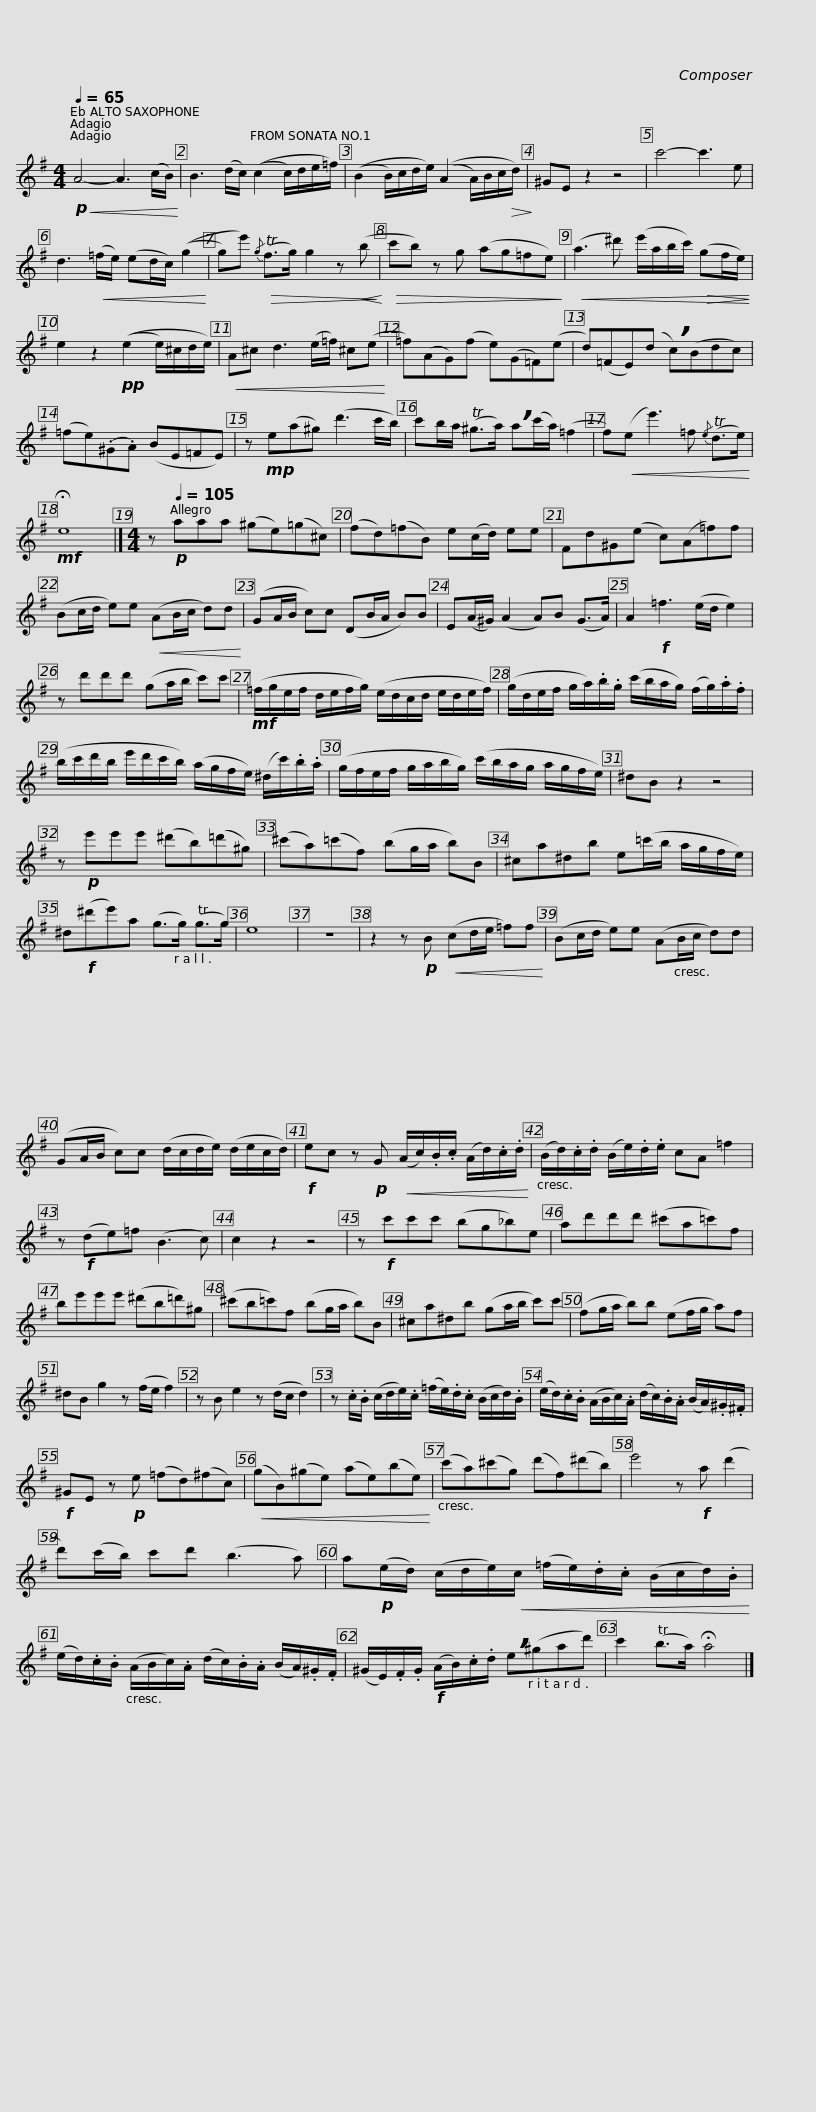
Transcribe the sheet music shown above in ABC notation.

X:1
L:1/8
Q:1/4=65
M:4/4
I:linebreak $
K:G
V:1 treble
V:1
!p!!<(! A4- A3 (c/B/)!<)! | B3 (d/c/) ((c2 c/)d/e/=f/) | ((B2 B/)c/d/e/) ((A2 A/)B/c/!>(!d/)!>)! |$ ^GE z2 z4 | c'4- c'3 e | %5
 d3!<(! (=f/e/) (ed/c/) ((g2!<)! | g)e')!>(!{/g} (Tf>g) g2 z!<(! (b!>)!!<)! |$!>(! c'b) z g (ag=fe)!>)! |!<(! (a3 ^d') (e'/a/b/c'/)!>(! (gf/e/)!<)!!>)! | e2 z2!pp! ((e2 e/)^c/d/e/) |$ %10
!<(! A^c d3 (e/=f/) ^c(e!<)! | =f)(AG)(f e)(G=F)(e | d)(=FE)(d !breath!c)(Bdc) | (=fe)(.^G.A) (BE=FE) |$ z!mp! e(a^g) (d'3 c'/b/) | %15
 c'b/a/ (T^g>a) !breath!a(c'/a/) (=f2 | f)!<(!(e e'3) =f{/e} (Td>e)!<)! |!mf! !fermata!e8 |]$[M:4/4] z[Q:1/4=105]!p! aaa (^ge)(=g^c) | (fd)(=fB) e(c/d/) ee | %20
 Fd^G(e c)(A=f)f |$ (Bc/d/ e)e!<(! (AB/c/ d)d!<)! | (GA/B/ c)c (DB/A/ B)B | E(A/^G/) (A2 A)B (G>A) | A2!f! =f3 (e/d/ e2) |$ %25
 z d'd'd' (ga/b/ c')c' |!mf! (=f/g/e/f/ d/e/f/g/) (e/d/c/d/ e/d/e/f/) | (g/d/e/f/ g/a/).b/.g/ (c'/b/a/g/) (f/g/).a/.f/ |$ (b/c'/d'/b/ e'/d'/c'/b/) (a/g/f/e/) (^d/c'/).b/.a/ | (g/f/e/f/ g/a/b/g/) (c'/b/a/g/ a/g/f/e/) | %30
 ^dB z2 z4 |$ z!p! e'e'e' (^d'b)(=d'^g) | (^c'a)(=c'f) (bg/a/ b)B | ^ca^db e(=c'/b/ a/g/f/e/) |$ ^d!f!(^d'e')a (g>g) (Tg>g) |$ %35
 e8 | z8 | z2 z!p! B!<(! (cd/e/ =f)f!<)! | (Bc/d/ e)e (AB/c/ d)d |$ (GA/B/ c)c (d/c/d/e/) (d/e/c/d/) | %40
!f! ec z!p! G!<(! (A/c/).B/.c/ (A/d/).c/.d/!<)! | (B/d/).c/.d/ (B/e/).d/.e/ cA =f2 |$ z!f! (de)=f (B3 c) | c2 z2 z4 | z!f! c'c'c' (bg_b)e | %45
 ad'd'd' (^c'a=c')f |$ be'e'e' (^d'b=d')^g | (^c'b=c')f (bg/a/ b)B | ^ca^db (ga/b/ c')c' | (fg/a/ b)b (ef/g/ a)f |$ %50
 ^dB g2 z (f/e/ f2) | z B e2 z (d/c/ d2) | z .c/.B/ (c/d/e/).c/ (=f/e/).d/.c/ (B/c/d/).B/ |$ (e/d/).c/.B/ (A/B/c/).A/ (d/c/).B/.A/ (B/A/).^G/.^F/ |!f! ^GE z!p! e (=fd)(^fc) | %55
!<(! (gB)(^ge) (ae)(be)!<)! |$ (c'a)(^c'g) (d'f)(^d'b) | e'4 z!f! a (d'2 | d')(c'/b/) c'd' (b3 a) | a!p!(e/d/) (c/d/e/)!<(!c/ (=f/e/).d/.c/ (B/c/d/).B/!<)! |$ %60
 (e/d/).c/.B/ (A/B/c/).A/ (d/c/).B/.A/ (B/A/).^G/.F/ | (^G/E/).F/.G/!f! (A/B/).c/.d/ !breath!e(^gad') | c'2 (Tb>a) !fermata!a4 |] %63
